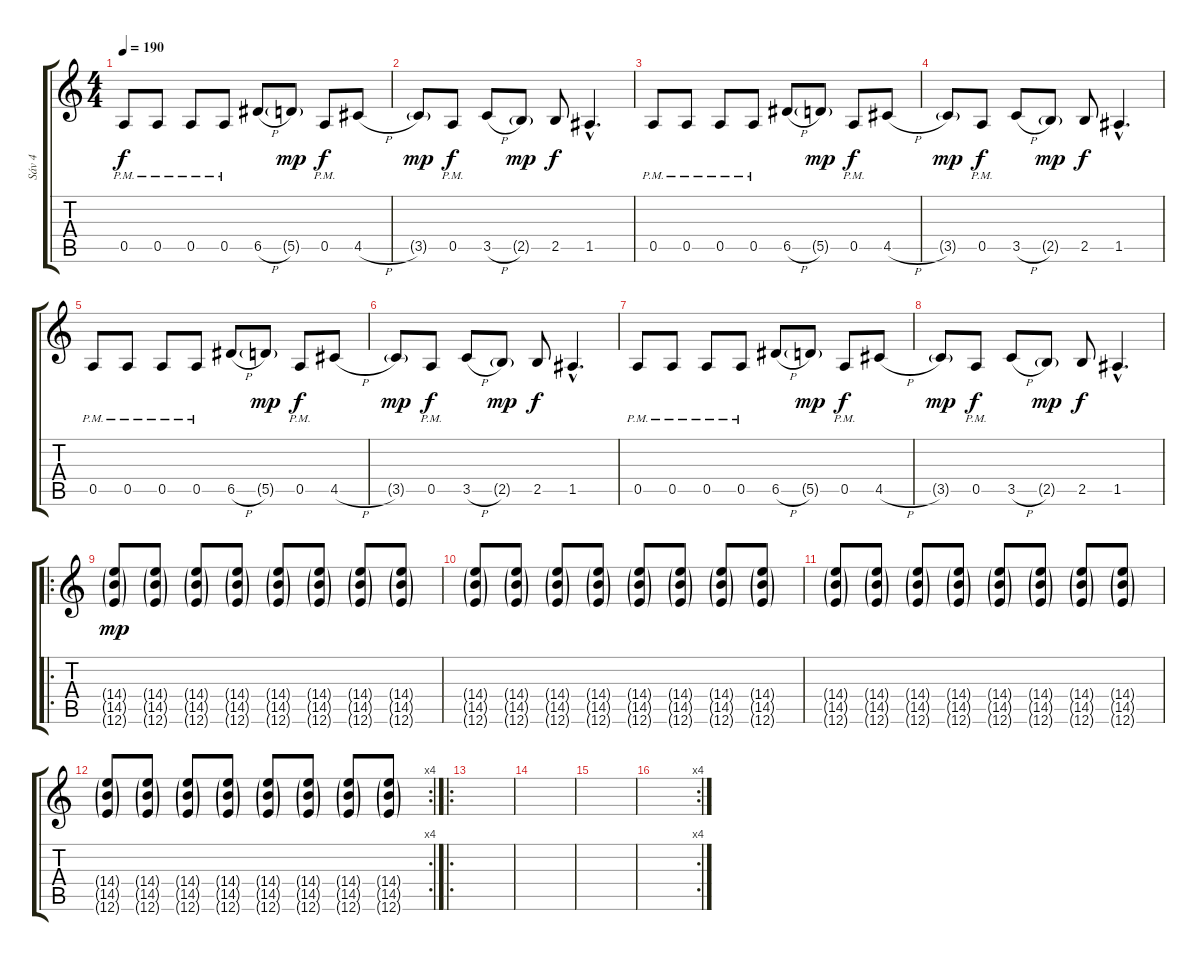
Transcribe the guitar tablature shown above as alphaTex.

\track ("Sáv 4" "Sáv 4") {instrument distortionguitar}
\staff {score tabs}
\tuning (E4 B3 G3 D3 A2 E2) {hide}
\ts (4 4)
\tempo 190
\clef g2
\ks c
0.5{pm}.8{dy f} 0.5{pm}.8 0.5{pm}.8 0.5{pm}.8 6.5{h}.8 5.5{g}.8{dy mp} 0.5{pm}.8{dy f} 4.5{h}.8 |
3.5{g}.8{dy mp} 0.5{pm}.8{dy f} 3.5{h}.8 2.5{g}.8{dy mp} 2.5.8{dy f} 1.5{hac}.4{d} |
0.5{pm}.8 0.5{pm}.8 0.5{pm}.8 0.5{pm}.8 6.5{h}.8 5.5{g}.8{dy mp} 0.5{pm}.8{dy f} 4.5{h}.8 |
3.5{g}.8{dy mp} 0.5{pm}.8{dy f} 3.5{h}.8 2.5{g}.8{dy mp} 2.5.8{dy f} 1.5{hac}.4{d} |
0.5{pm}.8 0.5{pm}.8 0.5{pm}.8 0.5{pm}.8 6.5{h}.8 5.5{g}.8{dy mp} 0.5{pm}.8{dy f} 4.5{h}.8 |
3.5{g}.8{dy mp} 0.5{pm}.8{dy f} 3.5{h}.8 2.5{g}.8{dy mp} 2.5.8{dy f} 1.5{hac}.4{d} |
0.5{pm}.8 0.5{pm}.8 0.5{pm}.8 0.5{pm}.8 6.5{h}.8 5.5{g}.8{dy mp} 0.5{pm}.8{dy f} 4.5{h}.8 |
3.5{g}.8{dy mp} 0.5{pm}.8{dy f} 3.5{h}.8 2.5{g}.8{dy mp} 2.5.8{dy f} 1.5{hac}.4{d} |
\ro
(14.4{g} 14.5{g} 12.6{g}).8{dy mp} (14.4{g} 14.5{g} 12.6{g}).8 (14.4{g} 14.5{g} 12.6{g}).8 (14.4{g} 14.5{g} 12.6{g}).8 (14.4{g} 14.5{g} 12.6{g}).8 (14.4{g} 14.5{g} 12.6{g}).8 (14.4{g} 14.5{g} 12.6{g}).8 (14.4{g} 14.5{g} 12.6{g}).8 |
(14.4{g} 14.5{g} 12.6{g}).8 (14.4{g} 14.5{g} 12.6{g}).8 (14.4{g} 14.5{g} 12.6{g}).8 (14.4{g} 14.5{g} 12.6{g}).8 (14.4{g} 14.5{g} 12.6{g}).8 (14.4{g} 14.5{g} 12.6{g}).8 (14.4{g} 14.5{g} 12.6{g}).8 (14.4{g} 14.5{g} 12.6{g}).8 |
(14.4{g} 14.5{g} 12.6{g}).8 (14.4{g} 14.5{g} 12.6{g}).8 (14.4{g} 14.5{g} 12.6{g}).8 (14.4{g} 14.5{g} 12.6{g}).8 (14.4{g} 14.5{g} 12.6{g}).8 (14.4{g} 14.5{g} 12.6{g}).8 (14.4{g} 14.5{g} 12.6{g}).8 (14.4{g} 14.5{g} 12.6{g}).8 |
\rc 4
(14.4{g} 14.5{g} 12.6{g}).8 (14.4{g} 14.5{g} 12.6{g}).8 (14.4{g} 14.5{g} 12.6{g}).8 (14.4{g} 14.5{g} 12.6{g}).8 (14.4{g} 14.5{g} 12.6{g}).8 (14.4{g} 14.5{g} 12.6{g}).8 (14.4{g} 14.5{g} 12.6{g}).8 (14.4{g} 14.5{g} 12.6{g}).8 |
\ro
|
|
|
\rc 4
